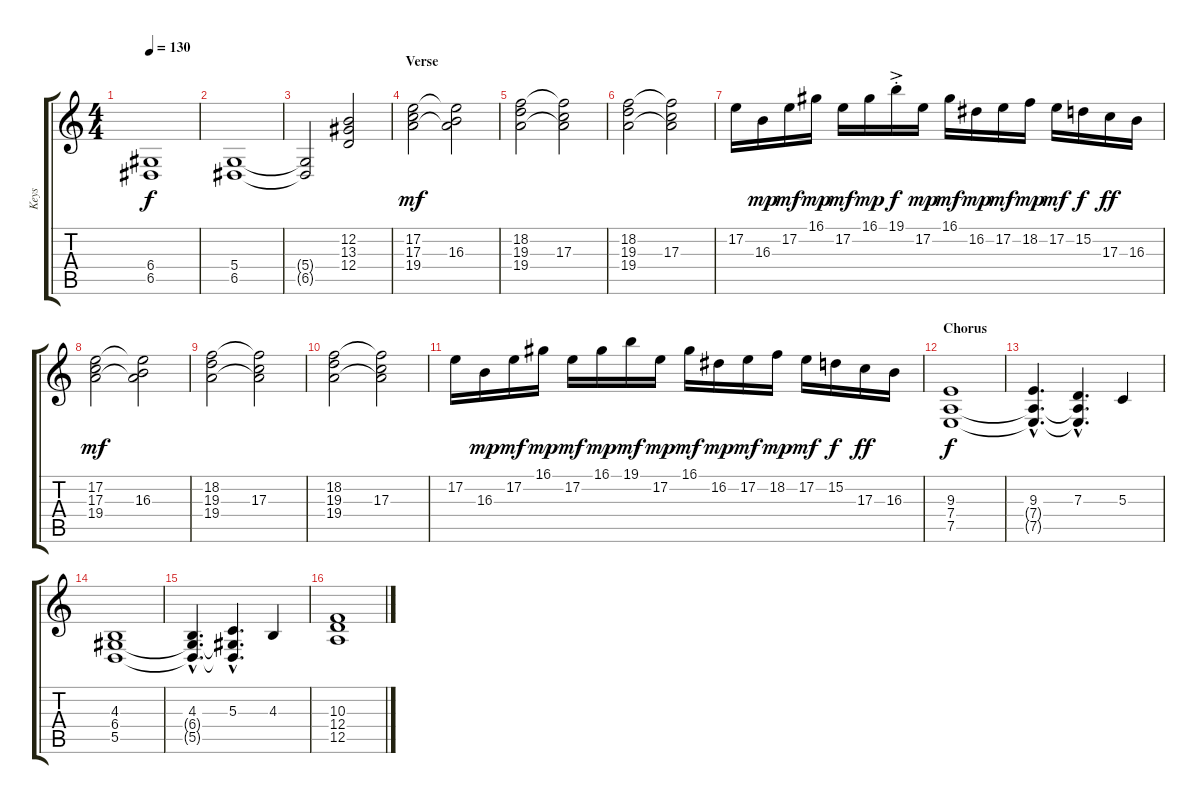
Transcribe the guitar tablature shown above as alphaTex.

\track ("Keys" "Keys") {instrument stringensemble1}
\staff {score tabs}
\tuning (E4 B3 G3 D3 A2 D2) {hide}
\ts (4 4)
\tempo 130
\clef g2
\ks c
(6.4{t} 6.5).1{dy f} |
(5.4 6.5).1 |
(5.4{t} 6.5{t}).2 (12.2 13.3 12.4).2{instrument reversecymbal} |
\section ("" "Verse")
(17.2 17.3 19.4).2{dy mf instrument stringensemble1} (17.2{t} 16.3 19.4{t}).2 |
(18.2 19.3 19.4).2 (18.2{t} 17.3 19.4{t}).2 |
(18.2 19.3 19.4).2 (18.2{t} 17.3 19.4{t}).2 |
17.2.16 16.3.16{dy mp} 17.2.16{dy mf} 16.1.16{dy mp} 17.2.16{dy mf} 16.1.16{dy mp} 19.1{ac st}.16{dy f} 17.2.16{dy mp} 16.1.16{dy mf} 16.2.16{dy mp} 17.2.16{dy mf} 18.2.16{dy mp} 17.2.16{dy mf} 15.2.16{dy f} 17.3.16{dy ff} 16.3.16 |
(17.2 17.3 19.4).2{dy mf instrument stringensemble1} (17.2{t} 16.3 19.4{t}).2 |
(18.2 19.3 19.4).2 (18.2{t} 17.3 19.4{t}).2 |
(18.2 19.3 19.4).2 (18.2{t} 17.3 19.4{t}).2 |
17.2.16 16.3.16{dy mp} 17.2.16{dy mf} 16.1.16{dy mp} 17.2.16{dy mf} 16.1.16{dy mp} 19.1.16{dy mf} 17.2.16{dy mp} 16.1.16{dy mf} 16.2.16{dy mp} 17.2.16{dy mf} 18.2.16{dy mp} 17.2.16{dy mf} 15.2.16{dy f} 17.3.16{dy ff} 16.3.16 |
\section ("" "Chorus ")
(9.3 7.4 7.5).1{dy f} |
(9.3{hac} 7.4{hac t} 7.5{hac t}).4{d} (7.3{hac} 7.4{hac t} 7.5{hac t}).4{d} 5.3.4 |
(4.3 6.4 5.5).1 |
(4.3{hac} 6.4{hac t} 5.5{hac t}).4{d} (5.3{hac} 6.4{hac t} 5.5{hac t}).4{d} 4.3.4 |
(10.3 12.4 12.5).1
